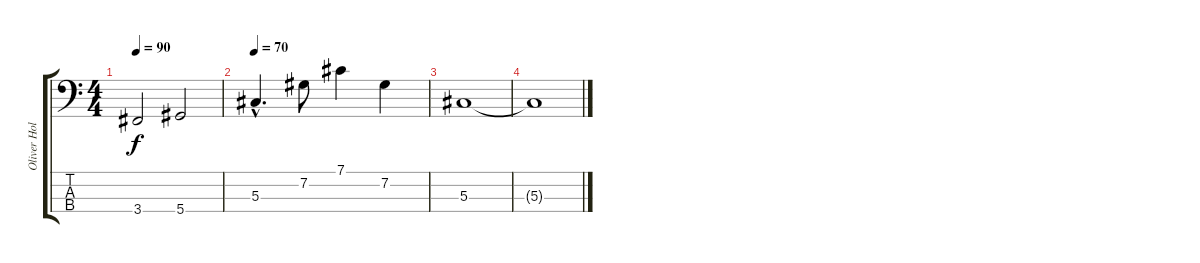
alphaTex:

\track ("Oliver Holzwarth" "Oliver Hol") {instrument electricbassfinger}
\staff {score tabs}
\tuning (Gb2 Db2 Ab1 Eb1) {hide}
\ts (4 4)
\tempo 90
\clef f4
\ks c
3.4.2{dy f} 5.4.2 |
\tempo 70
5.3{hac}.4{d} 7.2.8 7.1.4 7.2.4 |
5.3.1 |
5.3{t}.1
